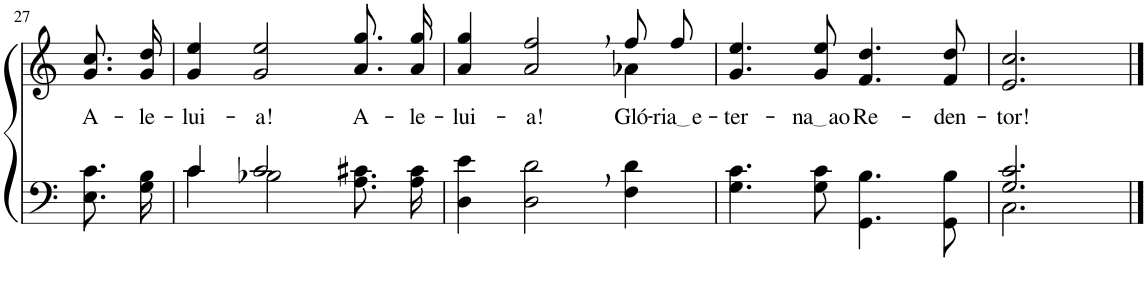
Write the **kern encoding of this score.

**kern	**kern	**text
*part2	*part1	*part1
*staff2	*staff1	*staff1
*I"Parte III e IV	*I"Parte I e II	*
!!LO:PB:g=z
*clefF4	*clefG2	*
*Trd1c2	*Trd1c2	*
*k[]	*k[]	*
*M4/4	*M4/4	*
=27	=27	=27
!	!	!LO:LY:b
8.E\ 8.c\L	8.g\ 8.cc\L	A-
!	!	!LO:LY:b
16G\ 16B\Jk	16g\ 16dd\Jk	-le-
=28	=28	=28
*^	*	*
!	!	!	!LO:LY:b
4c/	4c\	4g/ 4ee/	-lui-
!	!	!	!LO:LY:b
2c/	2B-X\	2g/ 2ee/	-a!
!	!	!	!LO:LY:b
4ryy	8.A\ 8.c#X\L	8.a\ 8.gg\L	A-
!	!	!	!LO:LY:b
.	16A\ 16c#\Jk	16a\ 16gg\Jk	-le-
=29	=29	=29	=29
!	!	!	!LO:LY:b
*v	*v	*^	*
4D\ 4e\	4a/ 4gg/	2.ryy	-lui-
!	!	!	!LO:LY:b
2D\, 2d\,	2a/, 2ff/,	.	-a!
!	!	!	!LO:LY:b
4F\ 4d\	8ff/L	4a-X\	-Gló-
!	!	!	!LO:LY:b
.	8ff/J	.	ria e
*	*v	*v	*
=30	=30	=30
!	!	!LO:LY:b
4.G\ 4.c\	4.g/ 4.ee/	-ter-
!	!	!LO:LY:b
8G\ 8c\	8g/ 8ee/	na ao
!	!	!LO:LY:b
4.GG\ 4.B\	4.f/ 4.dd/	Re-
!	!	!LO:LY:b
8GG\ 8B\	8f/ 8dd/	-den-
=31	=31	=31
*^	*	*
!	!	!	!LO:LY:b
2.G/ 2.c/	2.C\	2.e/ 2.cc/	-tor!
*v	*v	*	*
==	==	==
*-	*-	*-
